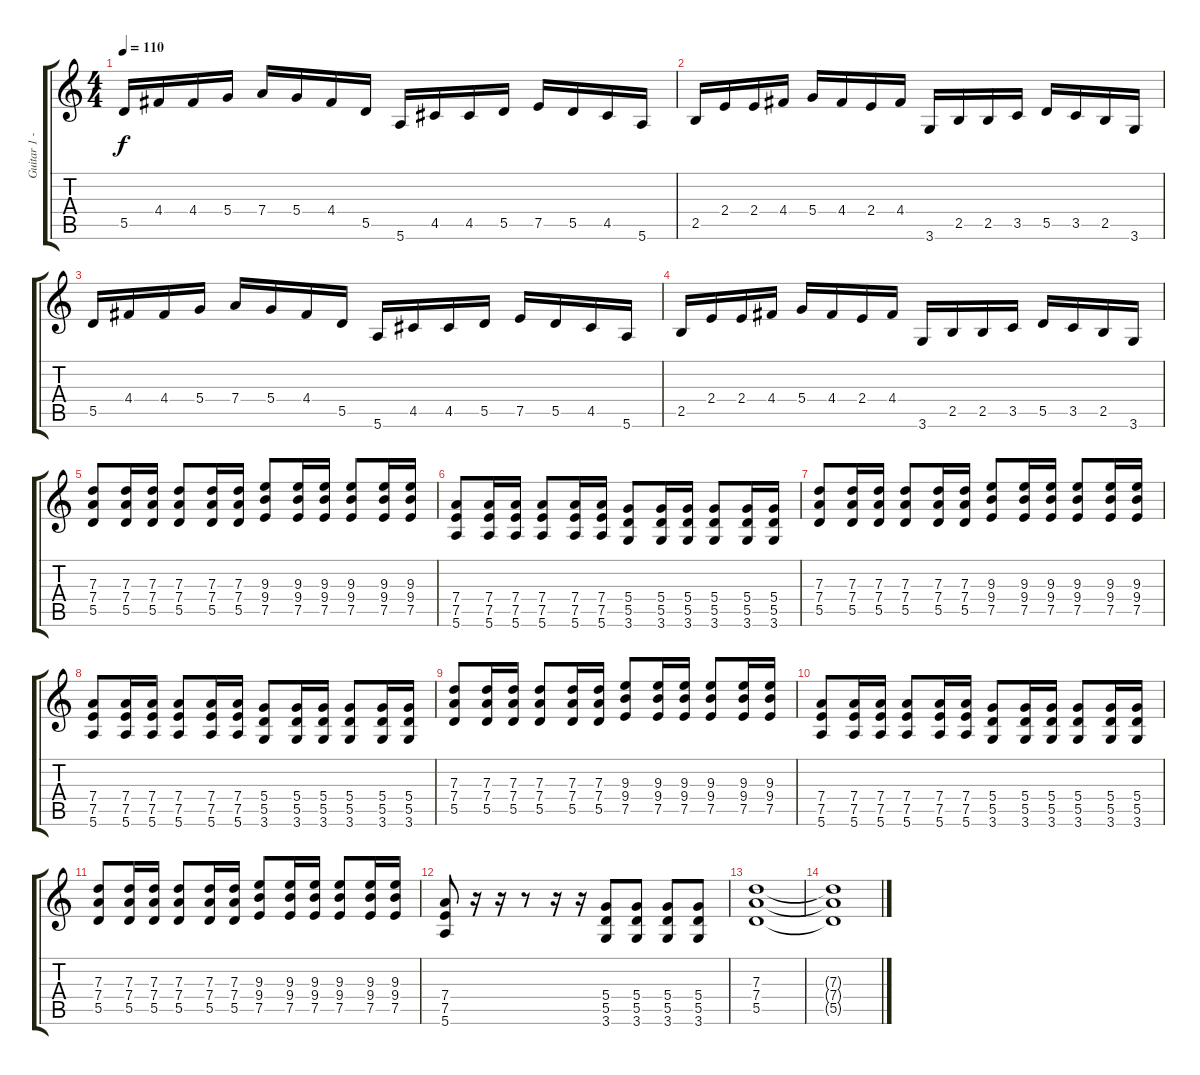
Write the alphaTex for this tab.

\track ("Guitar 1 - Tom" "Guitar 1 -") {instrument distortionguitar}
\staff {score tabs}
\tuning (E4 B3 G3 D3 A2 E2) {hide}
\ts (4 4)
\tempo 110
\clef g2
\ks c
5.5.16{dy f} 4.4.16 4.4.16 5.4.16 7.4.16 5.4.16 4.4.16 5.5.16 5.6.16 4.5.16 4.5.16 5.5.16 7.5.16 5.5.16 4.5.16 5.6.16 |
2.5.16 2.4.16 2.4.16 4.4.16 5.4.16 4.4.16 2.4.16 4.4.16 3.6.16 2.5.16 2.5.16 3.5.16 5.5.16 3.5.16 2.5.16 3.6.16 |
5.5.16 4.4.16 4.4.16 5.4.16 7.4.16 5.4.16 4.4.16 5.5.16 5.6.16 4.5.16 4.5.16 5.5.16 7.5.16 5.5.16 4.5.16 5.6.16 |
2.5.16 2.4.16 2.4.16 4.4.16 5.4.16 4.4.16 2.4.16 4.4.16 3.6.16 2.5.16 2.5.16 3.5.16 5.5.16 3.5.16 2.5.16 3.6.16 |
(7.3 7.4 5.5).8 (7.3 7.4 5.5).16 (7.3 7.4 5.5).16 (7.3 7.4 5.5).8 (7.3 7.4 5.5).16 (7.3 7.4 5.5).16 (9.3 9.4 7.5).8 (9.3 9.4 7.5).16 (9.3 9.4 7.5).16 (9.3 9.4 7.5).8 (9.3 9.4 7.5).16 (9.3 9.4 7.5).16 |
(7.4 7.5 5.6).8 (7.4 7.5 5.6).16 (7.4 7.5 5.6).16 (7.4 7.5 5.6).8 (7.4 7.5 5.6).16 (7.4 7.5 5.6).16 (5.4 5.5 3.6).8 (5.4 5.5 3.6).16 (5.4 5.5 3.6).16 (5.4 5.5 3.6).8 (5.4 5.5 3.6).16 (5.4 5.5 3.6).16 |
(7.3 7.4 5.5).8 (7.3 7.4 5.5).16 (7.3 7.4 5.5).16 (7.3 7.4 5.5).8 (7.3 7.4 5.5).16 (7.3 7.4 5.5).16 (9.3 9.4 7.5).8 (9.3 9.4 7.5).16 (9.3 9.4 7.5).16 (9.3 9.4 7.5).8 (9.3 9.4 7.5).16 (9.3 9.4 7.5).16 |
(7.4 7.5 5.6).8 (7.4 7.5 5.6).16 (7.4 7.5 5.6).16 (7.4 7.5 5.6).8 (7.4 7.5 5.6).16 (7.4 7.5 5.6).16 (5.4 5.5 3.6).8 (5.4 5.5 3.6).16 (5.4 5.5 3.6).16 (5.4 5.5 3.6).8 (5.4 5.5 3.6).16 (5.4 5.5 3.6).16 |
(7.3 7.4 5.5).8 (7.3 7.4 5.5).16 (7.3 7.4 5.5).16 (7.3 7.4 5.5).8 (7.3 7.4 5.5).16 (7.3 7.4 5.5).16 (9.3 9.4 7.5).8 (9.3 9.4 7.5).16 (9.3 9.4 7.5).16 (9.3 9.4 7.5).8 (9.3 9.4 7.5).16 (9.3 9.4 7.5).16 |
(7.4 7.5 5.6).8 (7.4 7.5 5.6).16 (7.4 7.5 5.6).16 (7.4 7.5 5.6).8 (7.4 7.5 5.6).16 (7.4 7.5 5.6).16 (5.4 5.5 3.6).8 (5.4 5.5 3.6).16 (5.4 5.5 3.6).16 (5.4 5.5 3.6).8 (5.4 5.5 3.6).16 (5.4 5.5 3.6).16 |
(7.3 7.4 5.5).8 (7.3 7.4 5.5).16 (7.3 7.4 5.5).16 (7.3 7.4 5.5).8 (7.3 7.4 5.5).16 (7.3 7.4 5.5).16 (9.3 9.4 7.5).8 (9.3 9.4 7.5).16 (9.3 9.4 7.5).16 (9.3 9.4 7.5).8 (9.3 9.4 7.5).16 (9.3 9.4 7.5).16 |
(7.4 7.5 5.6).8 r.16 r.16 r.8 r.16 r.16 (5.4 5.5 3.6).8 (5.4 5.5 3.6).8 (5.4 5.5 3.6).8 (5.4 5.5 3.6).8 |
(7.3 7.4 5.5).1 |
(7.3{t} 7.4{t} 5.5{t}).1
